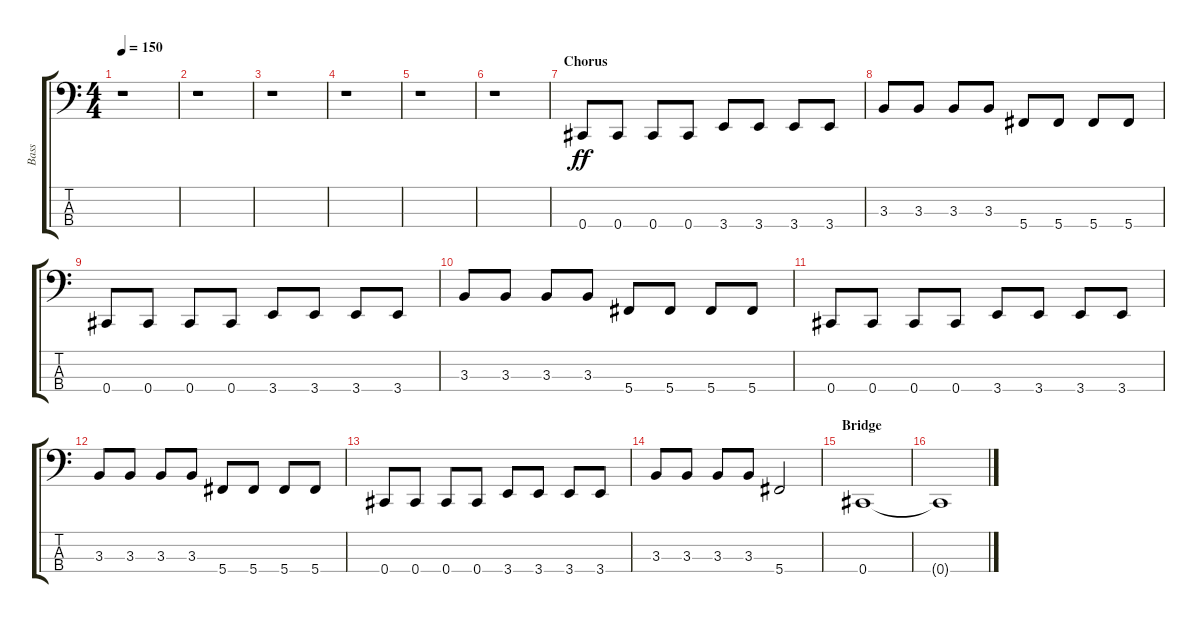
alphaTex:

\track ("Bass" "Bass") {instrument electricbassfinger}
\staff {score tabs}
\tuning (Gb2 Db2 Ab1 Db1) {hide}
\ts (4 4)
\tempo 150
\clef f4
\ks c
r.1{dy ff} |
r.1 |
r.1 |
r.1 |
r.1 |
r.1 |
\section ("" "Chorus")
0.4.8 0.4.8 0.4.8 0.4.8 3.4.8 3.4.8 3.4.8 3.4.8 |
3.3.8 3.3.8 3.3.8 3.3.8 5.4.8 5.4.8 5.4.8 5.4.8 |
0.4.8 0.4.8 0.4.8 0.4.8 3.4.8 3.4.8 3.4.8 3.4.8 |
3.3.8 3.3.8 3.3.8 3.3.8 5.4.8 5.4.8 5.4.8 5.4.8 |
0.4.8 0.4.8 0.4.8 0.4.8 3.4.8 3.4.8 3.4.8 3.4.8 |
3.3.8 3.3.8 3.3.8 3.3.8 5.4.8 5.4.8 5.4.8 5.4.8 |
0.4.8 0.4.8 0.4.8 0.4.8 3.4.8 3.4.8 3.4.8 3.4.8 |
3.3.8 3.3.8 3.3.8 3.3.8 5.4.2 |
\section ("" "Bridge")
0.4.1 |
0.4{t}.1
